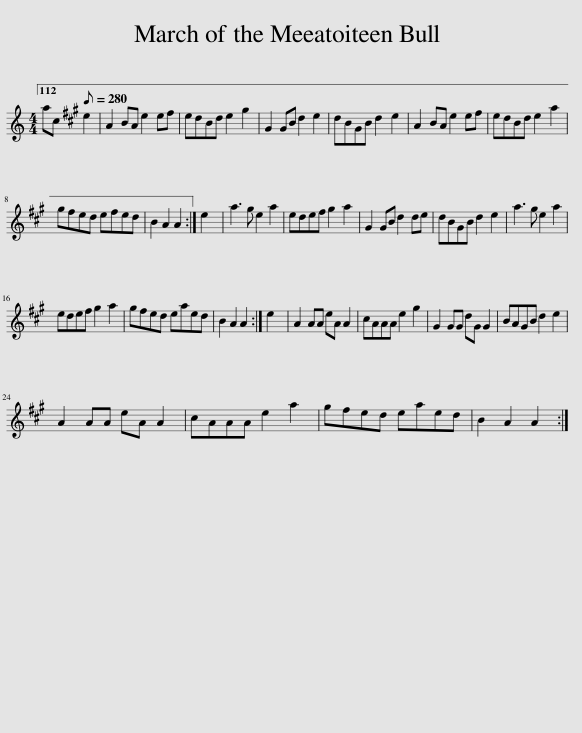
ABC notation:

X:1
L:1/8
M:4/4
I:linebreak $
K:C
V:1 treble
V:1
 ac[Q:1/8=280] e2 | A2 BA e2 e^f | edBd e2 ^g2 | ^G2 GB d2 e2 | dB^GB d2 e2 | %5
 A2 BA e2 e^f | edBd e2 a2 |$ ^g^fed efed | B2 A2 A2 :| e2 | %10
 a3 ^g e2 a2 | ede^f ^g2 a2 | ^G2 GB d2 de | dB^GB d2 e2 | a3 ^g e2 a2 |$ %15
 ede^f ^g2 a2 | ^g^fed eaed | B2 A2 A2 :| e2 | A2 AA eA A2 | %20
 ^cAAA e2 ^g2 | ^G2 GG dG G2 | BA^GB d2 e2 |$ A2 AA eA A2 | ^cAAA e2 a2 | %25
 ^g^fed eaed | B2 A2 A2 :| %27
